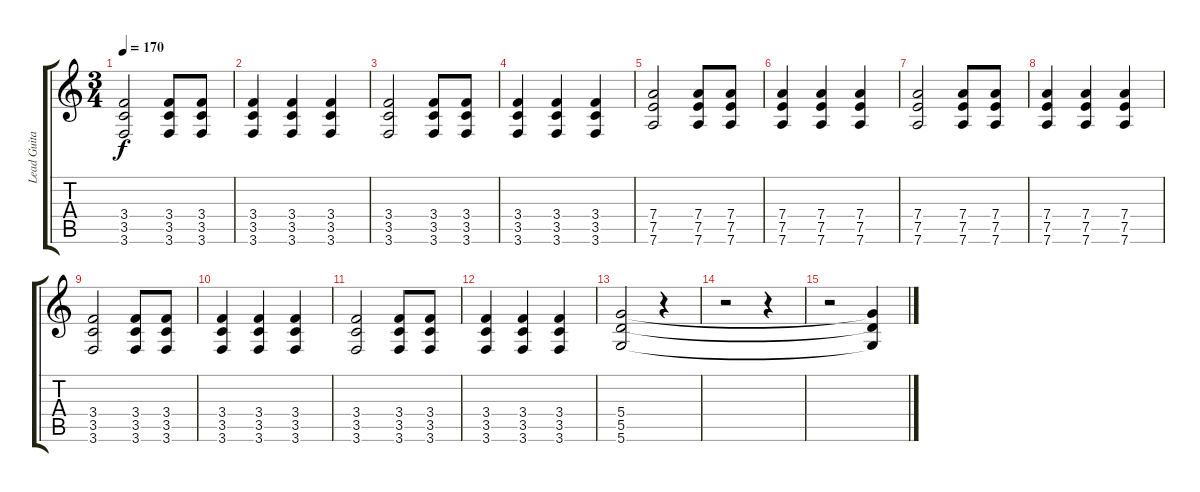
\track ("Lead Guitar" "Lead Guita") {instrument distortionguitar}
\staff {score tabs}
\tuning (E4 B3 G3 D3 A2 D2) {hide}
\ts (3 4)
\tempo 170
\clef g2
\ks c
(3.4 3.5 3.6).2{dy f} (3.4 3.5 3.6).8 (3.4 3.5 3.6).8 |
(3.4 3.5 3.6).4 (3.4 3.5 3.6).4 (3.4 3.5 3.6).4 |
(3.4 3.5 3.6).2 (3.4 3.5 3.6).8 (3.4 3.5 3.6).8 |
(3.4 3.5 3.6).4 (3.4 3.5 3.6).4 (3.4 3.5 3.6).4 |
(7.4 7.5 7.6).2 (7.4 7.5 7.6).8 (7.4 7.5 7.6).8 |
(7.4 7.5 7.6).4 (7.4 7.5 7.6).4 (7.4 7.5 7.6).4 |
(7.4 7.5 7.6).2 (7.4 7.5 7.6).8 (7.4 7.5 7.6).8 |
(7.4 7.5 7.6).4 (7.4 7.5 7.6).4 (7.4 7.5 7.6).4 |
(3.4 3.5 3.6).2 (3.4 3.5 3.6).8 (3.4 3.5 3.6).8 |
(3.4 3.5 3.6).4 (3.4 3.5 3.6).4 (3.4 3.5 3.6).4 |
(3.4 3.5 3.6).2 (3.4 3.5 3.6).8 (3.4 3.5 3.6).8 |
(3.4 3.5 3.6).4 (3.4 3.5 3.6).4 (3.4 3.5 3.6).4 |
(5.4 5.5 5.6).2 r.4 |
r.2 r.4 |
r.2 (5.4{t} 5.5{t} 5.6{t}).4
